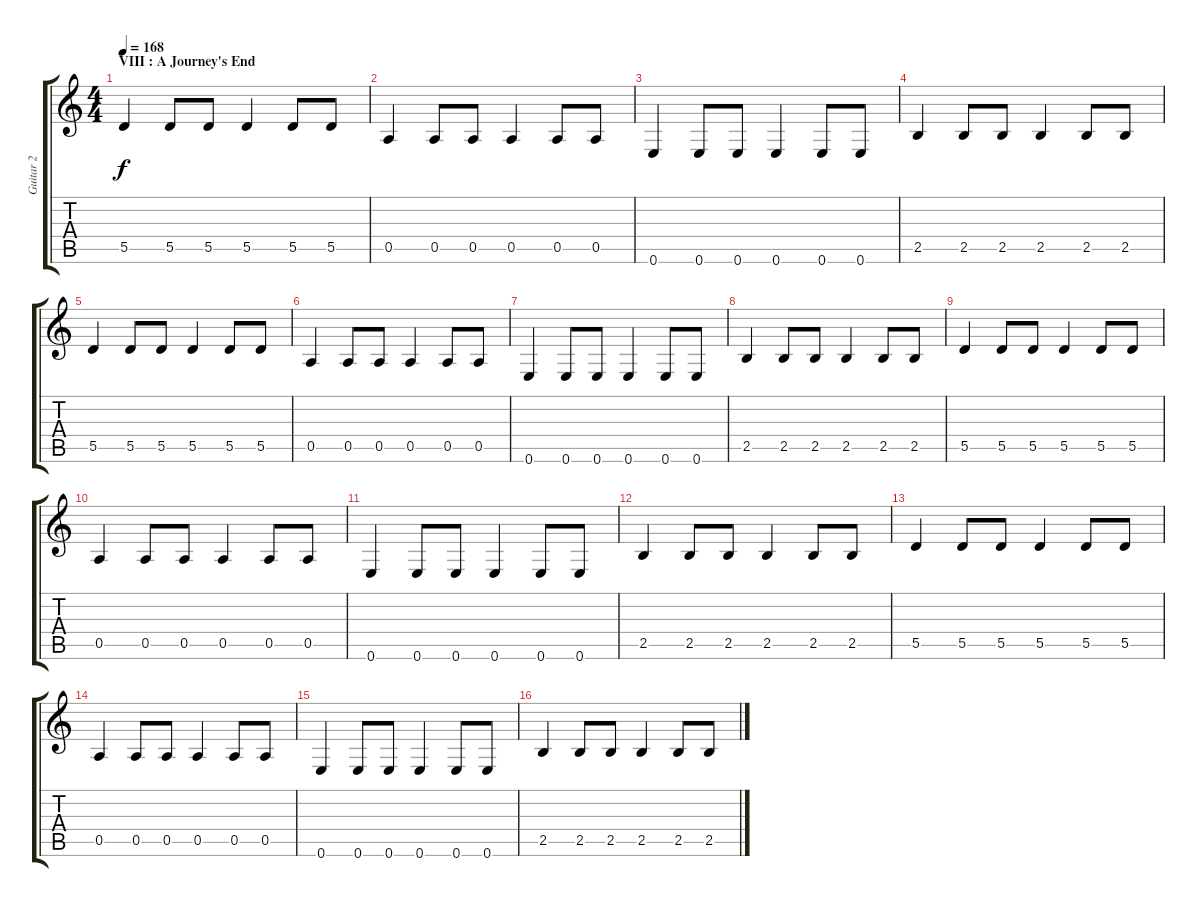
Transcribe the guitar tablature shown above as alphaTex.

\track ("Guitar 2" "Guitar 2") {instrument distortionguitar}
\staff {score tabs}
\tuning (E4 B3 G3 D3 A2 E2) {hide}
\ts (4 4)
\section ("" "VIII : A Journey's End")
\tempo 168
\clef g2
\ks c
5.5.4{dy f} 5.5.8 5.5.8 5.5.4 5.5.8 5.5.8 |
0.5.4 0.5.8 0.5.8 0.5.4 0.5.8 0.5.8 |
0.6.4 0.6.8 0.6.8 0.6.4 0.6.8 0.6.8 |
2.5.4 2.5.8 2.5.8 2.5.4 2.5.8 2.5.8 |
5.5.4 5.5.8 5.5.8 5.5.4 5.5.8 5.5.8 |
0.5.4 0.5.8 0.5.8 0.5.4 0.5.8 0.5.8 |
0.6.4 0.6.8 0.6.8 0.6.4 0.6.8 0.6.8 |
2.5.4 2.5.8 2.5.8 2.5.4 2.5.8 2.5.8 |
\section ("" "")
5.5.4 5.5.8 5.5.8 5.5.4 5.5.8 5.5.8 |
0.5.4 0.5.8 0.5.8 0.5.4 0.5.8 0.5.8 |
0.6.4 0.6.8 0.6.8 0.6.4 0.6.8 0.6.8 |
2.5.4 2.5.8 2.5.8 2.5.4 2.5.8 2.5.8 |
5.5.4 5.5.8 5.5.8 5.5.4 5.5.8 5.5.8 |
0.5.4 0.5.8 0.5.8 0.5.4 0.5.8 0.5.8 |
0.6.4 0.6.8 0.6.8 0.6.4 0.6.8 0.6.8 |
2.5.4 2.5.8 2.5.8 2.5.4 2.5.8 2.5.8
